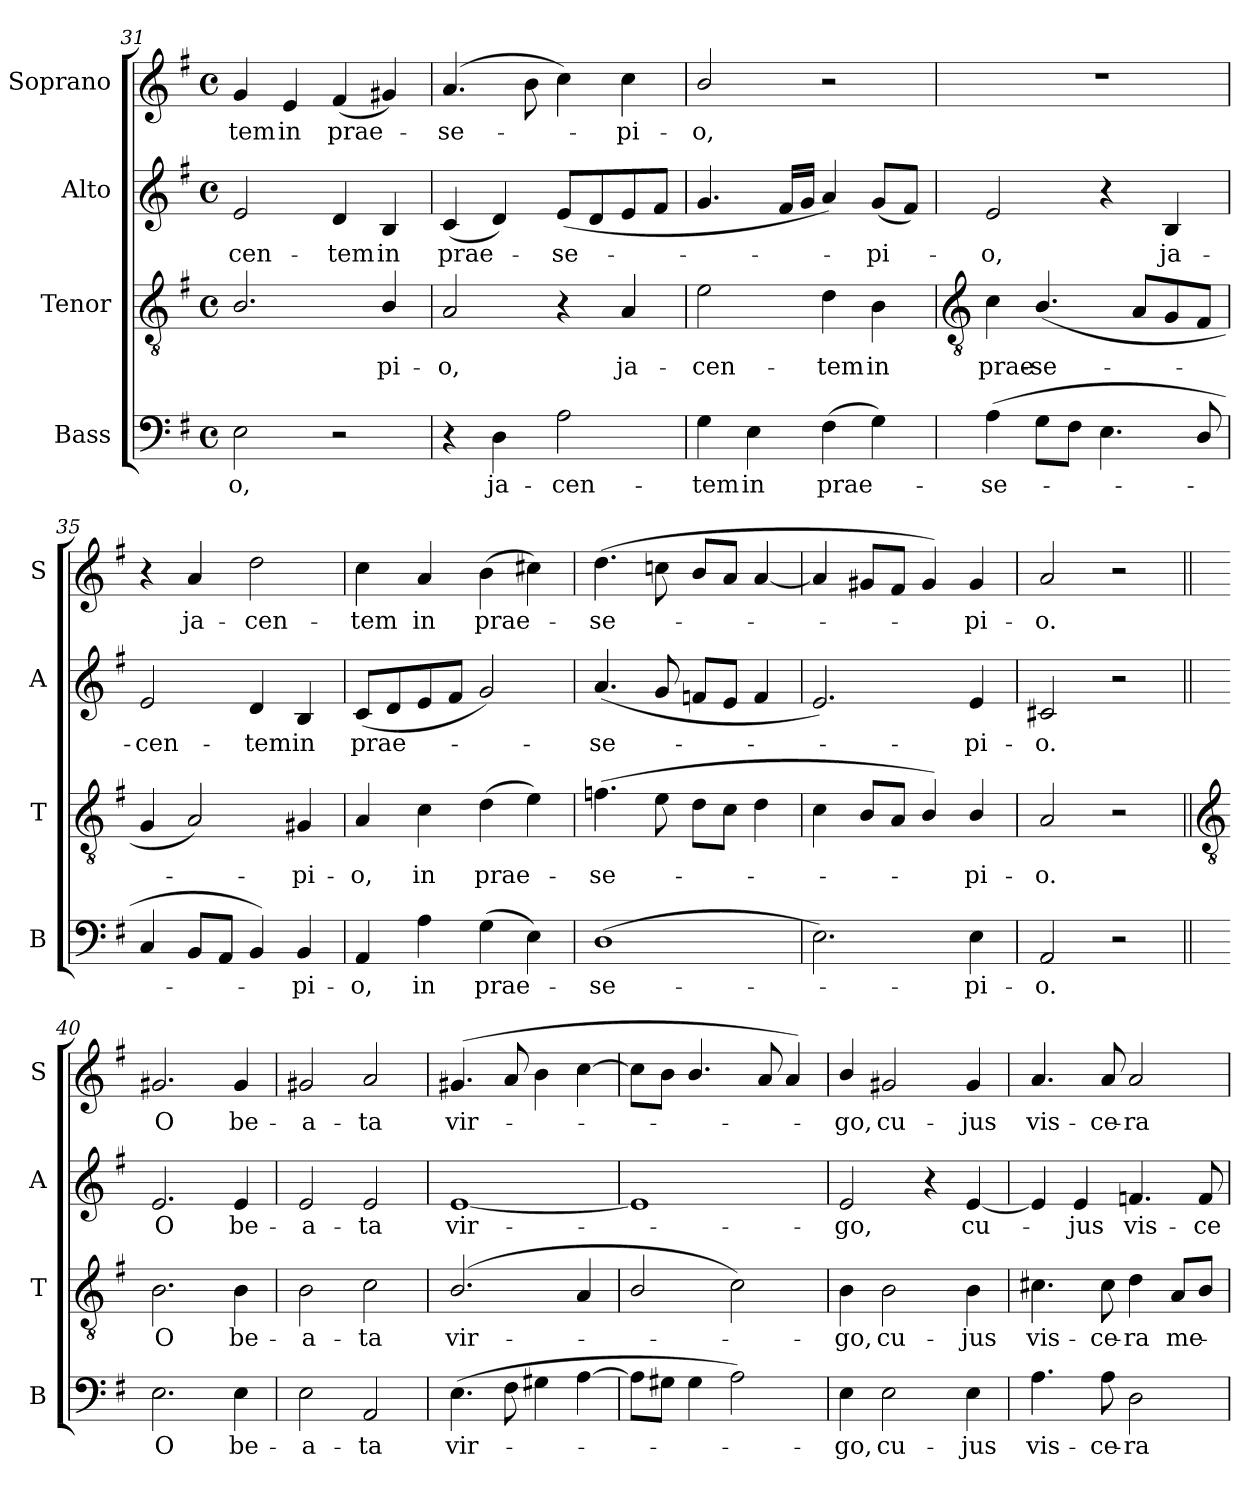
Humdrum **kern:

**kern	**text	**kern	**text	**kern	**text	**kern	**text
*part4	*part4	*part3	*part3	*part2	*part2	*part1	*part1
*staff4	*staff4	*staff3	*staff3	*staff2	*staff2	*staff1	*staff1
*I"Bass	*	*I"Tenor	*	*I"Alto	*	*I"Soprano	*
*I'B	*	*I'T	*	*I'A	*	*I'S	*
*clefF4	*	*clefGv2	*	*clefG2	*	*clefG2	*
*k[f#]	*	*k[f#]	*	*k[f#]	*	*k[f#]	*
*G:	*	*G:	*	*G:	*	*G:	*
*M4/4	*	*M4/4	*	*M4/4	*	*M4/4	*
*met(c)	*	*met(c)	*	*met(c)	*	*met(c)	*
=31	=31	=31	=31	=31	=31	=31	=31
!	!LO:LY:b	!	!	!	!LO:LY:b	!	!LO:LY:b
2E	-o,	2.B/	.	2e	-cen-	4g	-tem
!	!	!	!	!	!	!	!LO:LY:b
.	.	.	.	.	.	4e	in
!	!	!	!	!	!LO:LY:b	!	!LO:LY:b
2r	.	.	.	4d	-tem	(<4f#	prae-
!	!	!	!LO:LY:b	!	!LO:LY:b	!	!
.	.	4B/	pi-	4B	in	4g#X)	.
=32	=32	=32	=32	=32	=32	=32	=32
!	!	!	!LO:LY:b	!	!LO:LY:b	!	!LO:LY:b
4r	.	2A	-o,	(<4c	prae-	(>4.a	se-
!	!LO:LY:b	!	!	!	!	!	!
4D	ja-	.	.	4d)	.	.	.
.	.	.	.	.	.	8b	.
!	!LO:LY:b	!	!	!	!LO:LY:b	!	!
2A	-cen-	4r	.	(<8eL	se-	4cc)	.
.	.	.	.	8d	.	.	.
!	!	!	!LO:LY:b	!	!	!	!LO:LY:b
.	.	4A	ja-	8e	.	4cc	pi-
.	.	.	.	8f#J	.	.	.
=33	=33	=33	=33	=33	=33	=33	=33
!	!LO:LY:b	!	!LO:LY:b	!	!	!	!LO:LY:b
4G	-tem	2e	-cen-	4.g	.	2b/	-o,
!	!LO:LY:b	!	!	!	!	!	!
4E	in	.	.	.	.	.	.
.	.	.	.	16f#LL	.	.	.
.	.	.	.	16gJJ	.	.	.
!	!LO:LY:b	!	!LO:LY:b	!	!	!	!
(>4F#	prae-	4d	-tem	4a)	.	2r	.
!	!	!	!LO:LY:b	!	!LO:LY:b	!	!
4G)	.	4B	in	(<8gL	pi-	.	.
.	.	.	.	8f#J)	.	.	.
!!LO:LB:g=z
=34	=34	=34	=34	=34	=34	=34	=34
*	*	*clefGv2	*	*	*	*	*
!	!LO:LY:b	!	!LO:LY:b	!	!LO:LY:b	!	!
(<4A	se-	4c	prae-	2e	o,	1r	.
!	!	!	!LO:LY:b	!	!	!	!
8GL	.	(<4.B/	-se-	.	.	.	.
8F#J	.	.	.	.	.	.	.
4.E	.	.	.	4r	.	.	.
.	.	8AL	.	.	.	.	.
!	!	!	!	!	!LO:LY:b	!	!
.	.	8G	.	4B	ja-	.	.
8D/	.	8F#J	.	.	.	.	.
=35	=35	=35	=35	=35	=35	=35	=35
!	!	!	!	!	!LO:LY:b	!	!
4C	.	4G	.	2e	-cen-	4r	.
!	!	!	!	!	!	!	!LO:LY:b
8BBL	.	2A)	.	.	.	4a	ja-
8AAJ	.	.	.	.	.	.	.
!	!	!	!	!	!LO:LY:b	!	!LO:LY:b
4BB)	.	.	.	4d	-tem	2dd	-cen-
!	!LO:LY:b	!	!LO:LY:b	!	!LO:LY:b	!	!
4BB	pi-	4G#X	pi-	4B	in	.	.
=36	=36	=36	=36	=36	=36	=36	=36
!	!LO:LY:b	!	!LO:LY:b	!	!LO:LY:b	!	!LO:LY:b
4AA	-o,	4A	-o,	(<8cL	prae-	4cc	-tem
.	.	.	.	8d	.	.	.
!	!LO:LY:b	!	!LO:LY:b	!	!	!	!LO:LY:b
4A	in	4c	in	8e	.	4a	in
.	.	.	.	8f#J	.	.	.
!	!LO:LY:b	!	!LO:LY:b	!	!	!	!LO:LY:b
(>4G	prae-	(>4d	prae-	2g)	.	(>4b	prae-
4E)	.	4e)	.	.	.	4cc#X)	.
=37	=37	=37	=37	=37	=37	=37	=37
!	!LO:LY:b	!	!LO:LY:b	!	!LO:LY:b	!	!LO:LY:b
(>1D	se-	(>4.fn	se-	(<4.a	se-	(<4.dd	se-
.	.	8e	.	8g	.	8ccn	.
.	.	8dL	.	8fnL	.	8bL	.
.	.	8cJ	.	8eJ	.	8aJ	.
.	.	4d	.	4f	.	[4a	.
=38	=38	=38	=38	=38	=38	=38	=38
2.E)	.	4c	.	2.e)	.	4a]	.
.	.	8BL	.	.	.	8g#XL	.
.	.	8AJ	.	.	.	8f#J	.
.	.	4B/)	.	.	.	4g#)	.
!	!LO:LY:b	!	!LO:LY:b	!	!LO:LY:b	!	!LO:LY:b
4E	pi-	4B/	pi-	4e	pi-	4g#	pi-
=39	=39	=39	=39	=39	=39	=39	=39
!	!LO:LY:b	!	!LO:LY:b	!	!LO:LY:b	!	!LO:LY:b
2AA	-o.	2A	-o.	2c#X	-o.	2a	-o.
2r	.	2r	.	2r	.	2r	.
!!LO:LB:g=z
=40||	=40||	=40||	=40||	=40||	=40||	=40||	=40||
*	*	*clefGv2	*	*	*	*	*
!	!LO:LY:b	!	!LO:LY:b	!	!LO:LY:b	!	!LO:LY:b
2.E	O	2.B	O	2.e	O	2.g#X	O
!	!LO:LY:b	!	!LO:LY:b	!	!LO:LY:b	!	!LO:LY:b
4E	be-	4B	be-	4e	be-	4g#	be-
=41	=41	=41	=41	=41	=41	=41	=41
!	!LO:LY:b	!	!LO:LY:b	!	!LO:LY:b	!	!LO:LY:b
2E	-a-	2B	-a-	2e	-a-	2g#X	-a-
!	!LO:LY:b	!	!LO:LY:b	!	!LO:LY:b	!	!LO:LY:b
2AA	-ta	2c	-ta	2e	-ta	2a	-ta
=42	=42	=42	=42	=42	=42	=42	=42
!	!LO:LY:b	!	!LO:LY:b	!	!LO:LY:b	!	!LO:LY:b
(>4.E	vir-	(<2.B/	vir-	[1e	vir-	(<4.g#X	vir-
8F#	.	.	.	.	.	8a	.
4G#X	.	.	.	.	.	4b	.
[4A	.	4A	.	.	.	[4cc	.
=43	=43	=43	=43	=43	=43	=43	=43
8AL]	.	2B/	.	1e]	.	8ccL]	.
8G#XJ	.	.	.	.	.	8bJ	.
4G#	.	.	.	.	.	4.b/	.
2A)	.	2c)	.	.	.	.	.
.	.	.	.	.	.	8a	.
.	.	.	.	.	.	4a)	.
=44	=44	=44	=44	=44	=44	=44	=44
!	!LO:LY:b	!	!LO:LY:b	!	!LO:LY:b	!	!LO:LY:b
4E	go,	4B	go,	2e	go,	4b/	go,
!	!LO:LY:b	!	!LO:LY:b	!	!	!	!LO:LY:b
2E	cu-	2B	cu-	.	.	2g#X	cu-
.	.	.	.	4r	.	.	.
!	!LO:LY:b	!	!LO:LY:b	!	!LO:LY:b	!	!LO:LY:b
4E	-jus	4B	-jus	[4e	cu-	4g#	-jus
=45	=45	=45	=45	=45	=45	=45	=45
!	!LO:LY:b	!	!LO:LY:b	!	!	!	!LO:LY:b
4.A	vis-	4.c#X	vis-	4e]	.	4.a	vis-
!	!	!	!	!	!LO:LY:b	!	!
.	.	.	.	4e	jus	.	.
!	!LO:LY:b	!	!LO:LY:b	!	!	!	!LO:LY:b
8A	-ce-	8c#	-ce-	.	.	8a	-ce-
!	!LO:LY:b	!	!LO:LY:b	!	!LO:LY:b	!	!LO:LY:b
2D	-ra	4d	-ra	4.fn	vis-	2a	-ra
!	!	!	!LO:LY:b	!	!	!	!
.	.	8AL	me-	.	.	.	.
!	!	!	!	!	!LO:LY:b	!	!
.	.	8BJ	.	8f	-ce-	.	.
=	=	=	=	=	=	=	=
*-	*-	*-	*-	*-	*-	*-	*-
